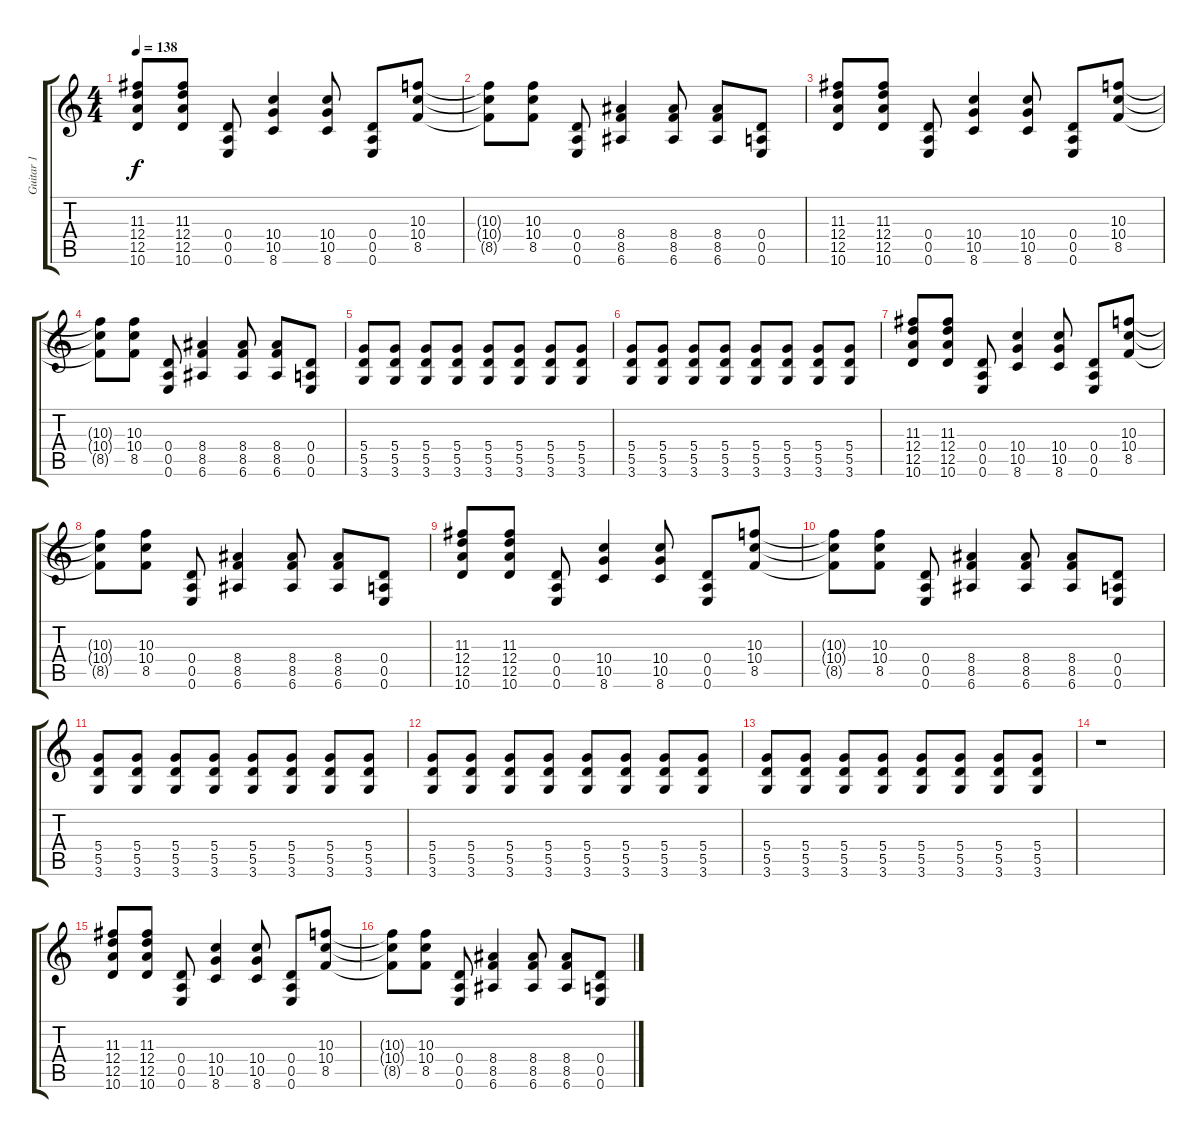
\track ("Guitar 1" "Guitar 1") {instrument overdrivenguitar}
\staff {score tabs}
\tuning (E4 B3 G3 D3 A2 E2) {hide}
\ts (4 4)
\tempo 138
\clef g2
\ks c
(11.3 12.4 12.5 10.6).8{dy f} (11.3 12.4 12.5 10.6).8 (0.4 0.5 0.6).8 (10.4 10.5 8.6).4 (10.4 10.5 8.6).8 (0.4 0.5 0.6).8 (10.3 10.4 8.5).8 |
(10.3{t} 10.4{t} 8.5{t}).8 (10.3 10.4 8.5).8 (0.4 0.5 0.6).8 (8.4 8.5 6.6).4 (8.4 8.5 6.6).8 (8.4 8.5 6.6).8 (0.4 0.5 0.6).8 |
(11.3 12.4 12.5 10.6).8 (11.3 12.4 12.5 10.6).8 (0.4 0.5 0.6).8 (10.4 10.5 8.6).4 (10.4 10.5 8.6).8 (0.4 0.5 0.6).8 (10.3 10.4 8.5).8 |
(10.3{t} 10.4{t} 8.5{t}).8 (10.3 10.4 8.5).8 (0.4 0.5 0.6).8 (8.4 8.5 6.6).4 (8.4 8.5 6.6).8 (8.4 8.5 6.6).8 (0.4 0.5 0.6).8 |
(5.4 5.5 3.6).8 (5.4 5.5 3.6).8 (5.4 5.5 3.6).8 (5.4 5.5 3.6).8 (5.4 5.5 3.6).8 (5.4 5.5 3.6).8 (5.4 5.5 3.6).8 (5.4 5.5 3.6).8 |
(5.4 5.5 3.6).8 (5.4 5.5 3.6).8 (5.4 5.5 3.6).8 (5.4 5.5 3.6).8 (5.4 5.5 3.6).8 (5.4 5.5 3.6).8 (5.4 5.5 3.6).8 (5.4 5.5 3.6).8 |
(11.3 12.4 12.5 10.6).8 (11.3 12.4 12.5 10.6).8 (0.4 0.5 0.6).8 (10.4 10.5 8.6).4 (10.4 10.5 8.6).8 (0.4 0.5 0.6).8 (10.3 10.4 8.5).8 |
(10.3{t} 10.4{t} 8.5{t}).8 (10.3 10.4 8.5).8 (0.4 0.5 0.6).8 (8.4 8.5 6.6).4 (8.4 8.5 6.6).8 (8.4 8.5 6.6).8 (0.4 0.5 0.6).8 |
(11.3 12.4 12.5 10.6).8 (11.3 12.4 12.5 10.6).8 (0.4 0.5 0.6).8 (10.4 10.5 8.6).4 (10.4 10.5 8.6).8 (0.4 0.5 0.6).8 (10.3 10.4 8.5).8 |
(10.3{t} 10.4{t} 8.5{t}).8 (10.3 10.4 8.5).8 (0.4 0.5 0.6).8 (8.4 8.5 6.6).4 (8.4 8.5 6.6).8 (8.4 8.5 6.6).8 (0.4 0.5 0.6).8 |
(5.4 5.5 3.6).8 (5.4 5.5 3.6).8 (5.4 5.5 3.6).8 (5.4 5.5 3.6).8 (5.4 5.5 3.6).8 (5.4 5.5 3.6).8 (5.4 5.5 3.6).8 (5.4 5.5 3.6).8 |
(5.4 5.5 3.6).8 (5.4 5.5 3.6).8 (5.4 5.5 3.6).8 (5.4 5.5 3.6).8 (5.4 5.5 3.6).8 (5.4 5.5 3.6).8 (5.4 5.5 3.6).8 (5.4 5.5 3.6).8 |
(5.4 5.5 3.6).8 (5.4 5.5 3.6).8 (5.4 5.5 3.6).8 (5.4 5.5 3.6).8 (5.4 5.5 3.6).8 (5.4 5.5 3.6).8 (5.4 5.5 3.6).8 (5.4 5.5 3.6).8 |
r.1 |
(11.3 12.4 12.5 10.6).8 (11.3 12.4 12.5 10.6).8 (0.4 0.5 0.6).8 (10.4 10.5 8.6).4 (10.4 10.5 8.6).8 (0.4 0.5 0.6).8 (10.3 10.4 8.5).8 |
(10.3{t} 10.4{t} 8.5{t}).8 (10.3 10.4 8.5).8 (0.4 0.5 0.6).8 (8.4 8.5 6.6).4 (8.4 8.5 6.6).8 (8.4 8.5 6.6).8 (0.4 0.5 0.6).8
